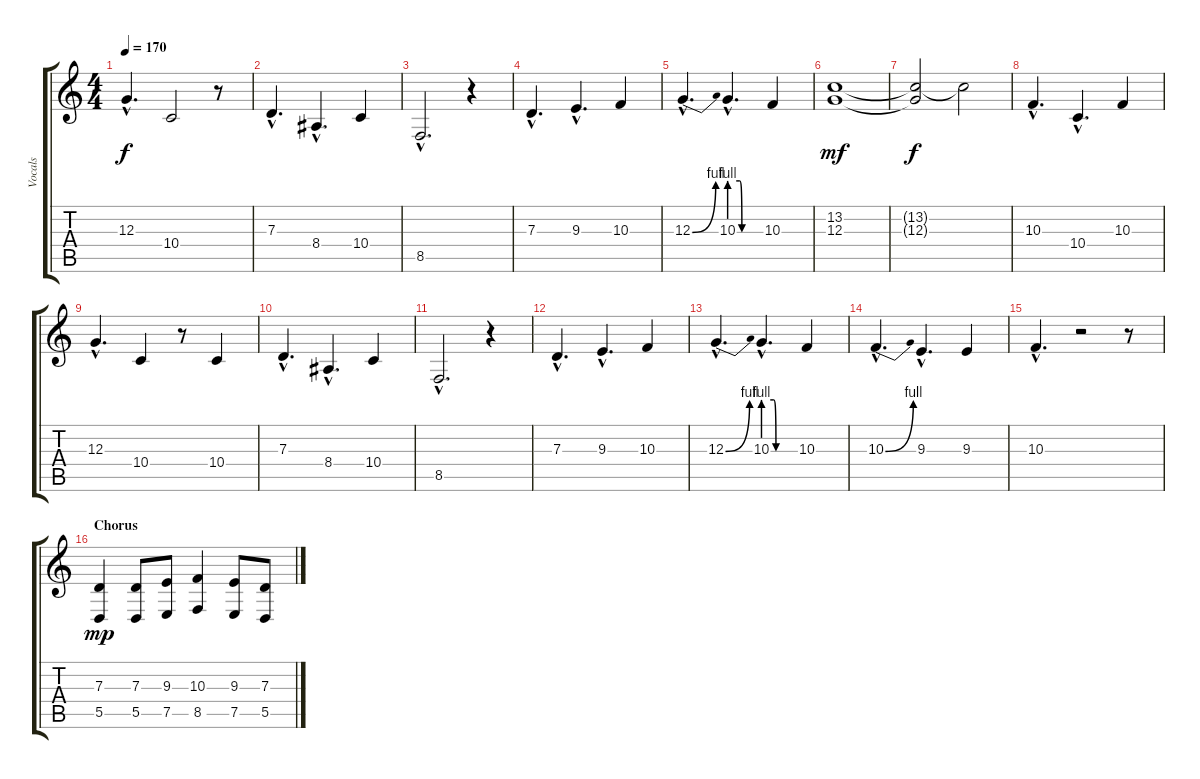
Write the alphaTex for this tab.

\track ("Vocals" "Vocals") {instrument lead2sawtooth}
\staff {score tabs}
\tuning (E4 B3 G3 D3 A2 E2) {hide}
\ts (4 4)
\tempo 170
\clef g2
\ks c
12.3{hac}.4{d dy f} 10.4.2 r.8 |
7.3{hac}.4{d} 8.4{hac}.4{d} 10.4.4 |
8.5{hac}.2{d} r.4 |
7.3{hac}.4{d} 9.3{hac}.4{d} 10.3.4 |
12.3{be (bend 0 0 60 4) hac}.4{d} 10.3{be (custom 0 4 20 4 24 0 40 0 60 0) hac}.4{d} 10.3.4 |
(13.2 12.3).1{dy mf} |
(13.2{t} 12.3{t}).2{dy f} 13.2{t}.2 |
10.3{hac}.4{d} 10.4{hac}.4{d} 10.3.4 |
12.3{hac}.4{d} 10.4.4 r.8 10.4.4 |
7.3{hac}.4{d} 8.4{hac}.4{d} 10.4.4 |
8.5{hac}.2{d} r.4 |
7.3{hac}.4{d} 9.3{hac}.4{d} 10.3.4 |
12.3{be (bend 0 0 60 4) hac}.4{d} 10.3{be (custom 0 4 20 4 24 0 40 0 60 0) hac}.4{d} 10.3.4 |
10.3{be (bend 0 0 60 4) hac}.4{d} 9.3{hac}.4{d} 9.3.4 |
10.3{hac}.4{d} r.2 r.8 |
\section ("" "Chorus")
(7.3 5.5).4{dy mp} (7.3 5.5).8 (9.3 7.5).8 (10.3 8.5).4 (9.3 7.5).8 (7.3 5.5).8
